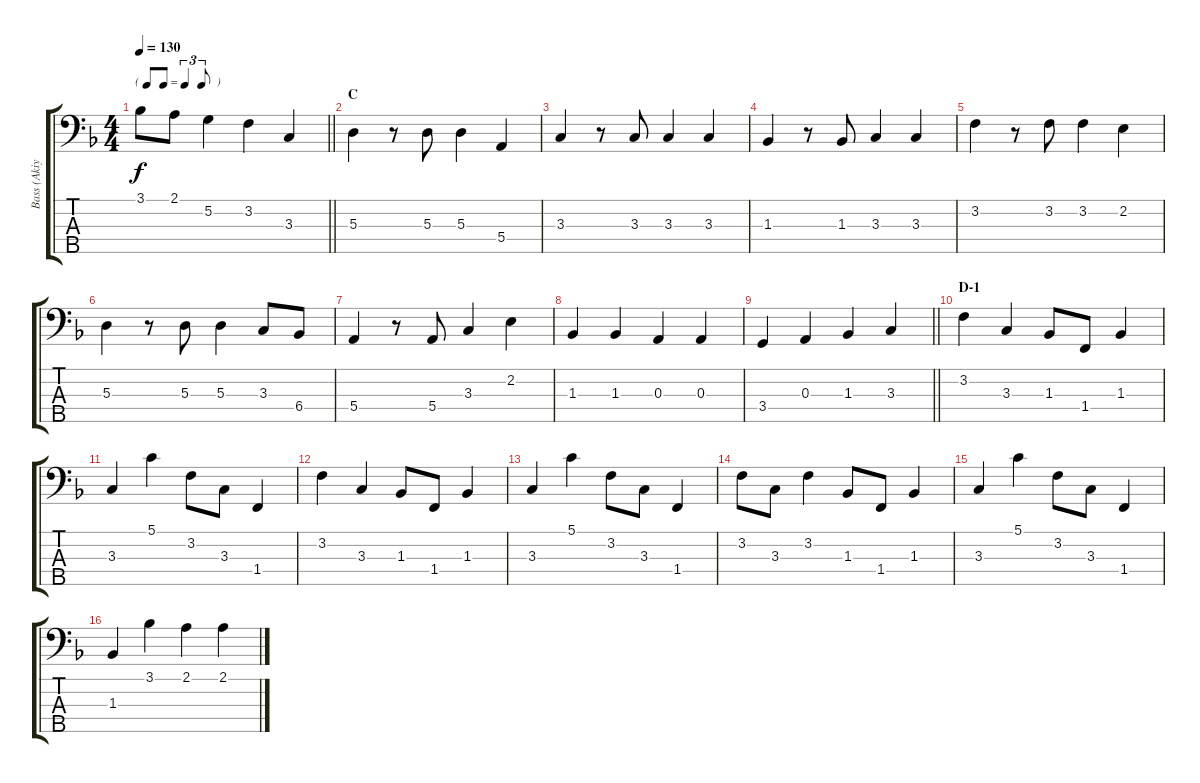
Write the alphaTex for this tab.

\track ("Bass (Akiyama Mio)" "Bass (Akiy") {instrument electricbassfinger}
\staff {score tabs}
\tuning (G2 D2 A1 E1 B0) {hide}
\ts (4 4)
\tf triplet8th
\tempo 130
\clef f4
\barLineRight lightlight
\ks f
3.1.8{dy f} 2.1.8 5.2.4 3.2.4 3.3.4 |
\section ("" "C")
5.3.4 r.8 5.3.8 5.3.4 5.4.4 |
3.3.4 r.8 3.3.8 3.3.4 3.3.4 |
1.3.4 r.8 1.3.8 3.3.4 3.3.4 |
3.2.4 r.8 3.2.8 3.2.4 2.2.4 |
5.3.4 r.8 5.3.8 5.3.4 3.3.8 6.4.8 |
5.4.4 r.8 5.4.8 3.3.4 2.2.4 |
1.3.4 1.3.4 0.3.4 0.3.4 |
\barLineRight lightlight
3.4.4 0.3.4 1.3.4 3.3.4 |
\section ("" "D-1")
3.2.4 3.3.4 1.3.8 1.4.8 1.3.4 |
3.3.4 5.1.4 3.2.8 3.3.8 1.4.4 |
3.2.4 3.3.4 1.3.8 1.4.8 1.3.4 |
3.3.4 5.1.4 3.2.8 3.3.8 1.4.4 |
3.2.8 3.3.8 3.2.4 1.3.8 1.4.8 1.3.4 |
3.3.4 5.1.4 3.2.8 3.3.8 1.4.4 |
1.3.4 3.1.4 2.1.4 2.1.4
